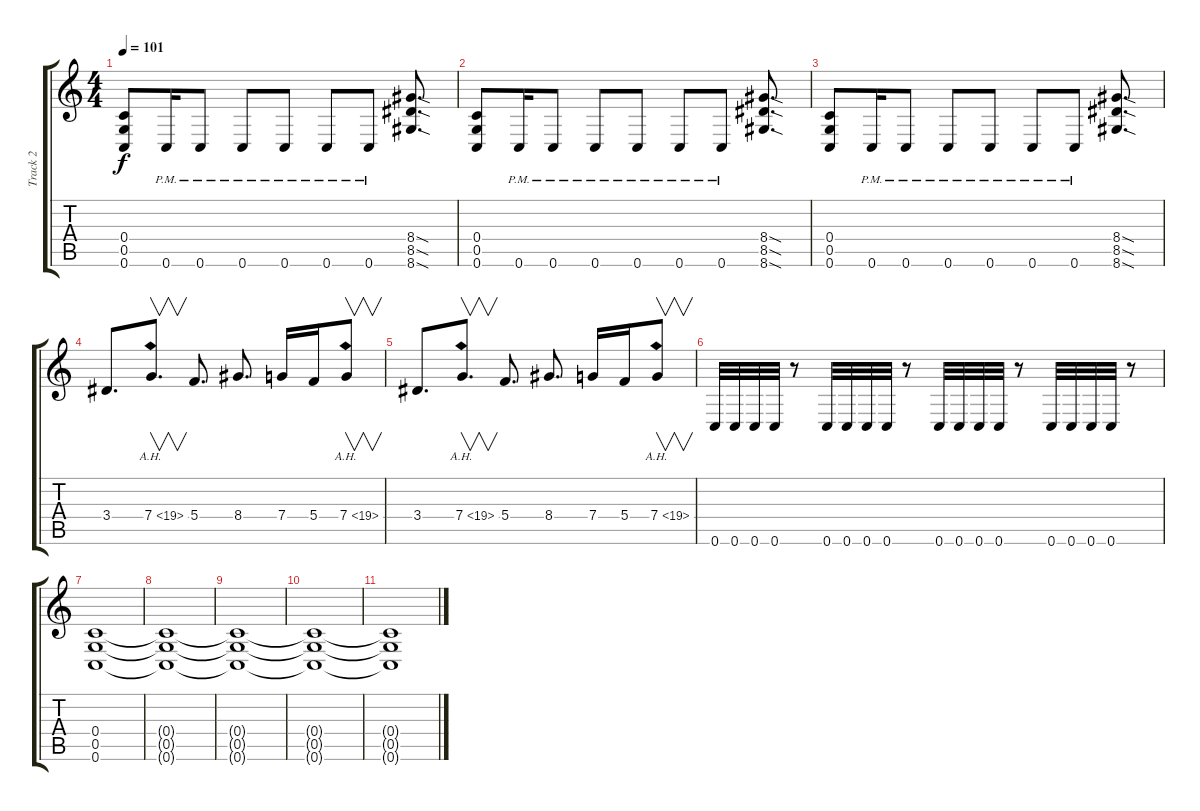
\track ("Track 2" "Track 2") {instrument distortionguitar}
\staff {score tabs}
\tuning (D4 A3 F3 C3 G2 C2) {hide}
\ts (4 4)
\tempo 101
\clef g2
\ks c
(0.4 0.5 0.6).8{dy f} 0.6{pm}.16 0.6{pm}.8 0.6{pm}.8 0.6{pm}.8 0.6{pm}.8 0.6{pm}.8 (8.4{sod} 8.5{sod} 8.6{sod}).8{d} |
(0.4 0.5 0.6).8 0.6{pm}.16 0.6{pm}.8 0.6{pm}.8 0.6{pm}.8 0.6{pm}.8 0.6{pm}.8 (8.4{sod} 8.5{sod} 8.6{sod}).8{d} |
(0.4 0.5 0.6).8 0.6{pm}.16 0.6{pm}.8 0.6{pm}.8 0.6{pm}.8 0.6{pm}.8 0.6{pm}.8 (8.4{sod} 8.5{sod} 8.6{sod}).8{d} |
3.4.8{d} 7.4{ah 12}.8{v d} 5.4.8{d} 8.4.8{d} 7.4.16 5.4.16 7.4{ah 12}.8{v} |
3.4.8{d} 7.4{ah 12}.8{v d} 5.4.8{d} 8.4.8{d} 7.4.16 5.4.16 7.4{ah 12}.8{v} |
0.6.32 0.6.32 0.6.32 0.6.32 r.8 0.6.32 0.6.32 0.6.32 0.6.32 r.8 0.6.32 0.6.32 0.6.32 0.6.32 r.8 0.6.32 0.6.32 0.6.32 0.6.32 r.8 |
(0.4 0.5 0.6).1 |
(0.4{t} 0.5{t} 0.6{t}).1{volume 0} |
(0.4{t} 0.5{t} 0.6{t}).1 |
(0.4{t} 0.5{t} 0.6{t}).1 |
(0.4{t} 0.5{t} 0.6{t}).1
